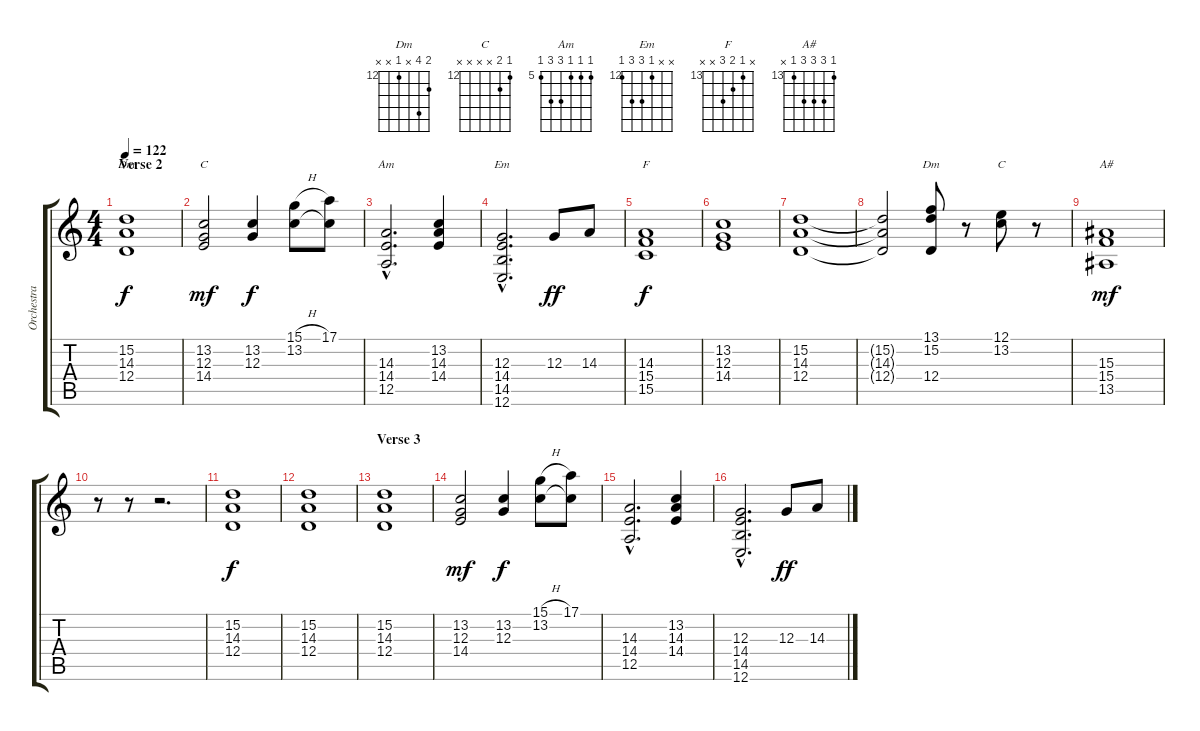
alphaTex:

\track ("Orchestra" "Orchestra") {instrument stringensemble2}
\staff {score tabs}
\tuning (E4 B3 G3 D3 A2 E2) {hide}
\chord ("Dm" 13 15 14 12 x x) {firstfret 12}
\chord ("C" 12 13 12 14 15 x) {firstfret 12}
\chord ("Am" 5 5 5 7 7 5) {firstfret 5}
\chord ("Em" x x 12 14 14 12) {firstfret 12}
\chord ("F" x 13 14 15 x x) {firstfret 13}
\chord ("Dm" 13 15 x 12 x x) {firstfret 12}
\chord ("C" 12 13 x x x x) {firstfret 12}
\chord ("A#" 13 15 15 15 13 x) {firstfret 13}
\ts (4 4)
\section ("" "Verse 2")
\tempo 122
\clef g2
\ks c
(15.2 14.3 12.4).1{ch "Dm" dy f} |
(13.2 12.3 14.4).2{ch "C" dy mf} (13.2 12.3).4{dy f} (15.1{h} 13.2).8 (17.1 13.2{t}).8 |
(14.3{hac} 14.4{hac} 12.5{hac}).2{d ch "Am"} (13.2 14.3 14.4).4 |
(12.3{hac} 14.4{hac} 14.5{hac} 12.6{hac}).2{d ch "Em"} 12.3.8{dy ff} 14.3.8 |
(14.3 15.4 15.5).1{ch "F" dy f} |
(13.2 12.3 14.4).1 |
(15.2 14.3 12.4).1 |
(15.2{t} 14.3{t} 12.4{t}).2 (13.1 15.2 12.4).8{ch "Dm"} r.8 (12.1 13.2).8{ch "C"} r.8 |
(15.3 15.4 13.5).1{ch "A#" dy mf} |
r.8 r.8 r.2{d} |
(15.2 14.3 12.4).1{dy f} |
(15.2 14.3 12.4).1 |
\section ("" "Verse 3")
(15.2 14.3 12.4).1 |
(13.2 12.3 14.4).2{dy mf} (13.2 12.3).4{dy f} (15.1{h} 13.2).8 (17.1 13.2{t}).8 |
(14.3{hac} 14.4{hac} 12.5{hac}).2{d} (13.2 14.3 14.4).4 |
(12.3{hac} 14.4{hac} 14.5{hac} 12.6{hac}).2{d} 12.3.8{dy ff} 14.3.8
